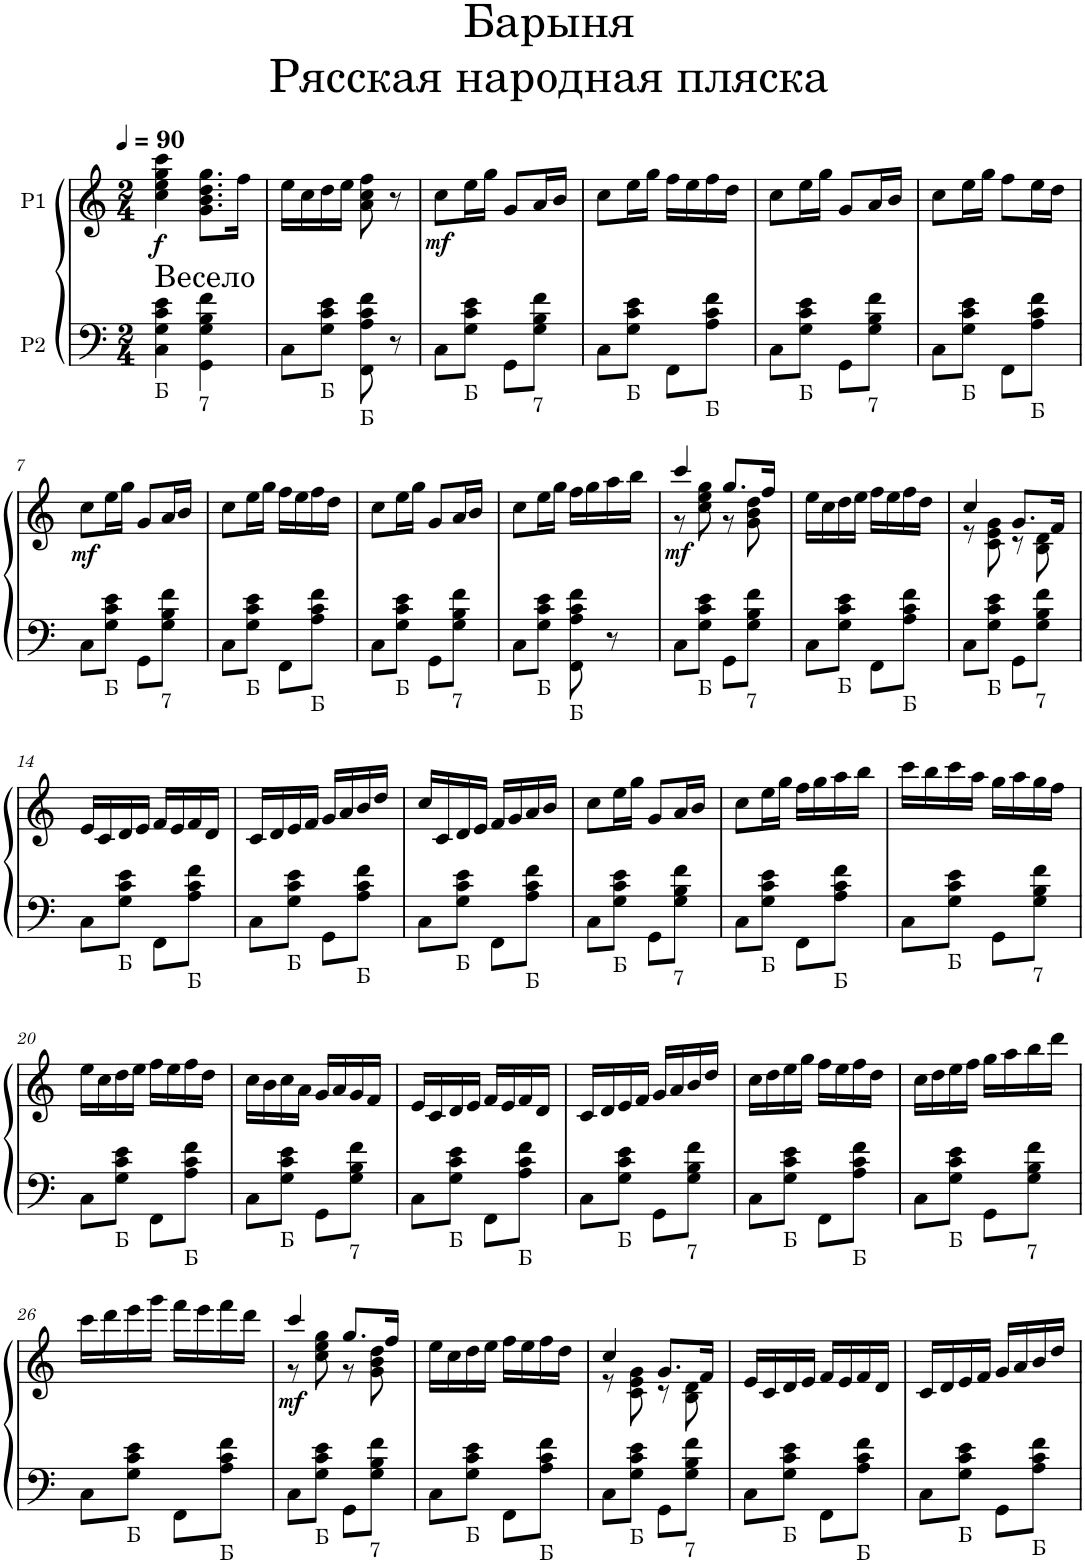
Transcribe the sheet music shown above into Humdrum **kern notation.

**kern	**kern	**dynam
*part2	*part1	*part1
*staff2	*staff1	*staff1
*I"P2	*I"P1	*
*clefF4	*clefG2	*
*k[]	*k[]	*
*M2/4	*M2/4	*
*MM90	*MM90	*
=1	=1	=1
!	!LO:TX:b:t=Весело	!
!LO:TX:b:t=Б	!	!
!	!	!LO:DY:b
4C\ 4G\ 4c\ 4e\	4cc\ 4ee\ 4gg\ 4ccc\	f
!LO:TX:b:t=7	!	!
4GG\ 4G\ 4B\ 4f\	8.g\ 8.b\ 8.dd\ 8.gg\L	.
.	16ff\Jk	.
=2	=2	=2
8C\L	16ee\LL	.
.	16cc\	.
!LO:TX:b:t=Б	!	!
8G\ 8c\ 8e\J	16dd\	.
.	16ee\JJ	.
!LO:TX:b:t=Б	!	!
8FF\ 8A\ 8c\ 8f\	8a\ 8cc\ 8ff\	.
8r	8r	.
=3	=3	=3
!	!	!LO:DY:b
8C\L	8cc\L	mf
!LO:TX:b:t=Б	!	!
8G\ 8c\ 8e\J	16ee\L	.
.	16gg\JJ	.
8GG\L	8g/L	.
!LO:TX:b:t=7	!	!
8G\ 8B\ 8f\J	16a/L	.
.	16b/JJ	.
=4	=4	=4
8C\L	8cc\L	.
!LO:TX:b:t=Б	!	!
8G\ 8c\ 8e\J	16ee\L	.
.	16gg\JJ	.
8FF\L	16ff\LL	.
.	16ee\	.
!LO:TX:b:t=Б	!	!
8A\ 8c\ 8f\J	16ff\	.
.	16dd\JJ	.
=5	=5	=5
8C\L	8cc\L	.
!LO:TX:b:t=Б	!	!
8G\ 8c\ 8e\J	16ee\L	.
.	16gg\JJ	.
8GG\L	8g/L	.
!LO:TX:b:t=7	!	!
8G\ 8B\ 8f\J	16a/L	.
.	16b/JJ	.
=6	=6	=6
8C\L	8cc\L	.
!LO:TX:b:t=Б	!	!
8G\ 8c\ 8e\J	16ee\L	.
.	16gg\JJ	.
8FF\L	8ff\L	.
!LO:TX:b:t=Б	!	!
8A\ 8c\ 8f\J	16ee\L	.
.	16dd\JJ	.
!!LO:LB:g=z
=7	=7	=7
!	!	!LO:DY:b
8C\L	8cc\L	mf
!LO:TX:b:t=Б	!	!
8G\ 8c\ 8e\J	16ee\L	.
.	16gg\JJ	.
8GG\L	8g/L	.
!LO:TX:b:t=7	!	!
8G\ 8B\ 8f\J	16a/L	.
.	16b/JJ	.
=8	=8	=8
8C\L	8cc\L	.
!LO:TX:b:t=Б	!	!
8G\ 8c\ 8e\J	16ee\L	.
.	16gg\JJ	.
8FF\L	16ff\LL	.
.	16ee\	.
!LO:TX:b:t=Б	!	!
8A\ 8c\ 8f\J	16ff\	.
.	16dd\JJ	.
=9	=9	=9
8C\L	8cc\L	.
!LO:TX:b:t=Б	!	!
8G\ 8c\ 8e\J	16ee\L	.
.	16gg\JJ	.
8GG\L	8g/L	.
!LO:TX:b:t=7	!	!
8G\ 8B\ 8f\J	16a/L	.
.	16b/JJ	.
=10	=10	=10
8C\L	8cc\L	.
!LO:TX:b:t=Б	!	!
8G\ 8c\ 8e\J	16ee\L	.
.	16gg\JJ	.
!LO:TX:b:t=Б	!	!
8FF\ 8A\ 8c\ 8f\	16ff\LL	.
.	16gg\	.
8r	16aa\	.
.	16bb\JJ	.
=11	=11	=11
*	*^	*
!	!	!	!LO:DY:b
8C\L	4ccc/	8r	mf
!LO:TX:b:t=Б	!	!	!
8G\ 8c\ 8e\J	.	8cc\ 8ee\ 8gg\	.
8GG\L	8.gg/L	8r	.
!LO:TX:b:t=7	!	!	!
8G\ 8B\ 8f\J	.	8g\ 8b\ 8dd\	.
.	16ff/Jk	.	.
*	*v	*v	*
=12	=12	=12
8C\L	16ee\LL	.
.	16cc\	.
!LO:TX:b:t=Б	!	!
8G\ 8c\ 8e\J	16dd\	.
.	16ee\JJ	.
8FF\L	16ff\LL	.
.	16ee\	.
!LO:TX:b:t=Б	!	!
8A\ 8c\ 8f\J	16ff\	.
.	16dd\JJ	.
=13	=13	=13
*	*^	*
8C\L	4cc/	8r	.
!LO:TX:b:t=Б	!	!	!
8G\ 8c\ 8e\J	.	8c\ 8e\ 8g\	.
8GG\L	8.g/L	8r	.
!LO:TX:b:t=7	!	!	!
8G\ 8B\ 8f\J	.	8B\ 8d\	.
.	16f/Jk	.	.
*	*v	*v	*
!!LO:LB:g=z
=14	=14	=14
8C\L	16e/LL	.
.	16c/	.
!LO:TX:b:t=Б	!	!
8G\ 8c\ 8e\J	16d/	.
.	16e/JJ	.
8FF\L	16f/LL	.
.	16e/	.
!LO:TX:b:t=Б	!	!
8A\ 8c\ 8f\J	16f/	.
.	16d/JJ	.
=15	=15	=15
8C\L	16c/LL	.
.	16d/	.
!LO:TX:b:t=Б	!	!
8G\ 8c\ 8e\J	16e/	.
.	16f/JJ	.
8GG\L	16g/LL	.
.	16a/	.
!LO:TX:b:t=Б	!	!
8A\ 8c\ 8f\J	16b/	.
.	16dd/JJ	.
=16	=16	=16
8C\L	16cc/LL	.
.	16c/	.
!LO:TX:b:t=Б	!	!
8G\ 8c\ 8e\J	16d/	.
.	16e/JJ	.
8FF\L	16f/LL	.
.	16g/	.
!LO:TX:b:t=Б	!	!
8A\ 8c\ 8f\J	16a/	.
.	16b/JJ	.
=17	=17	=17
8C\L	8cc\L	.
!LO:TX:b:t=Б	!	!
8G\ 8c\ 8e\J	16ee\L	.
.	16gg\JJ	.
8GG\L	8g/L	.
!LO:TX:b:t=7	!	!
8G\ 8B\ 8f\J	16a/L	.
.	16b/JJ	.
=18	=18	=18
8C\L	8cc\L	.
!LO:TX:b:t=Б	!	!
8G\ 8c\ 8e\J	16ee\L	.
.	16gg\JJ	.
8FF\L	16ff\LL	.
.	16gg\	.
!LO:TX:b:t=Б	!	!
8A\ 8c\ 8f\J	16aa\	.
.	16bb\JJ	.
=19	=19	=19
8C\L	16ccc\LL	.
.	16bb\	.
!LO:TX:b:t=Б	!	!
8G\ 8c\ 8e\J	16ccc\	.
.	16aa\JJ	.
8GG\L	16gg\LL	.
.	16aa\	.
!LO:TX:b:t=7	!	!
8G\ 8B\ 8f\J	16gg\	.
.	16ff\JJ	.
!!LO:LB:g=z
=20	=20	=20
8C\L	16ee\LL	.
.	16cc\	.
!LO:TX:b:t=Б	!	!
8G\ 8c\ 8e\J	16dd\	.
.	16ee\JJ	.
8FF\L	16ff\LL	.
.	16ee\	.
!LO:TX:b:t=Б	!	!
8A\ 8c\ 8f\J	16ff\	.
.	16dd\JJ	.
=21	=21	=21
8C\L	16cc\LL	.
.	16b\	.
!LO:TX:b:t=Б	!	!
8G\ 8c\ 8e\J	16cc\	.
.	16a\JJ	.
8GG\L	16g/LL	.
.	16a/	.
!LO:TX:b:t=7	!	!
8G\ 8B\ 8f\J	16g/	.
.	16f/JJ	.
=22	=22	=22
8C\L	16e/LL	.
.	16c/	.
!LO:TX:b:t=Б	!	!
8G\ 8c\ 8e\J	16d/	.
.	16e/JJ	.
8FF\L	16f/LL	.
.	16e/	.
!LO:TX:b:t=Б	!	!
8A\ 8c\ 8f\J	16f/	.
.	16d/JJ	.
=23	=23	=23
8C\L	16c/LL	.
.	16d/	.
!LO:TX:b:t=Б	!	!
8G\ 8c\ 8e\J	16e/	.
.	16f/JJ	.
8GG\L	16g/LL	.
.	16a/	.
!LO:TX:b:t=7	!	!
8G\ 8B\ 8f\J	16b/	.
.	16dd/JJ	.
=24	=24	=24
8C\L	16cc\LL	.
.	16dd\	.
!LO:TX:b:t=Б	!	!
8G\ 8c\ 8e\J	16ee\	.
.	16gg\JJ	.
8FF\L	16ff\LL	.
.	16ee\	.
!LO:TX:b:t=Б	!	!
8A\ 8c\ 8f\J	16ff\	.
.	16dd\JJ	.
=25	=25	=25
8C\L	16cc\LL	.
.	16dd\	.
!LO:TX:b:t=Б	!	!
8G\ 8c\ 8e\J	16ee\	.
.	16ff\JJ	.
8GG\L	16gg\LL	.
.	16aa\	.
!LO:TX:b:t=7	!	!
8G\ 8B\ 8f\J	16bb\	.
.	16ddd\JJ	.
!!LO:LB:g=z
=26	=26	=26
8C\L	16ccc\LL	.
.	16ddd\	.
!LO:TX:b:t=Б	!	!
8G\ 8c\ 8e\J	16eee\	.
.	16ggg\JJ	.
8FF\L	16fff\LL	.
.	16eee\	.
!LO:TX:b:t=Б	!	!
8A\ 8c\ 8f\J	16fff\	.
.	16ddd\JJ	.
=27	=27	=27
*	*^	*
!	!	!	!LO:DY:b
8C\L	4ccc/	8r	mf
!LO:TX:b:t=Б	!	!	!
8G\ 8c\ 8e\J	.	8cc\ 8ee\ 8gg\	.
8GG\L	8.gg/L	8r	.
!LO:TX:b:t=7	!	!	!
8G\ 8B\ 8f\J	.	8g\ 8b\ 8dd\	.
.	16ff/Jk	.	.
*	*v	*v	*
=28	=28	=28
8C\L	16ee\LL	.
.	16cc\	.
!LO:TX:b:t=Б	!	!
8G\ 8c\ 8e\J	16dd\	.
.	16ee\JJ	.
8FF\L	16ff\LL	.
.	16ee\	.
!LO:TX:b:t=Б	!	!
8A\ 8c\ 8f\J	16ff\	.
.	16dd\JJ	.
=29	=29	=29
*	*^	*
8C\L	4cc/	8r	.
!LO:TX:b:t=Б	!	!	!
8G\ 8c\ 8e\J	.	8c\ 8e\ 8g\	.
8GG\L	8.g/L	8r	.
!LO:TX:b:t=7	!	!	!
8G\ 8B\ 8f\J	.	8B\ 8d\	.
.	16f/Jk	.	.
*	*v	*v	*
=30	=30	=30
8C\L	16e/LL	.
.	16c/	.
!LO:TX:b:t=Б	!	!
8G\ 8c\ 8e\J	16d/	.
.	16e/JJ	.
8FF\L	16f/LL	.
.	16e/	.
!LO:TX:b:t=Б	!	!
8A\ 8c\ 8f\J	16f/	.
.	16d/JJ	.
=31	=31	=31
8C\L	16c/LL	.
.	16d/	.
!LO:TX:b:t=Б	!	!
8G\ 8c\ 8e\J	16e/	.
.	16f/JJ	.
8GG\L	16g/LL	.
.	16a/	.
!LO:TX:b:t=Б	!	!
8A\ 8c\ 8f\J	16b/	.
.	16dd/JJ	.
=	=	=
*-	*-	*-
